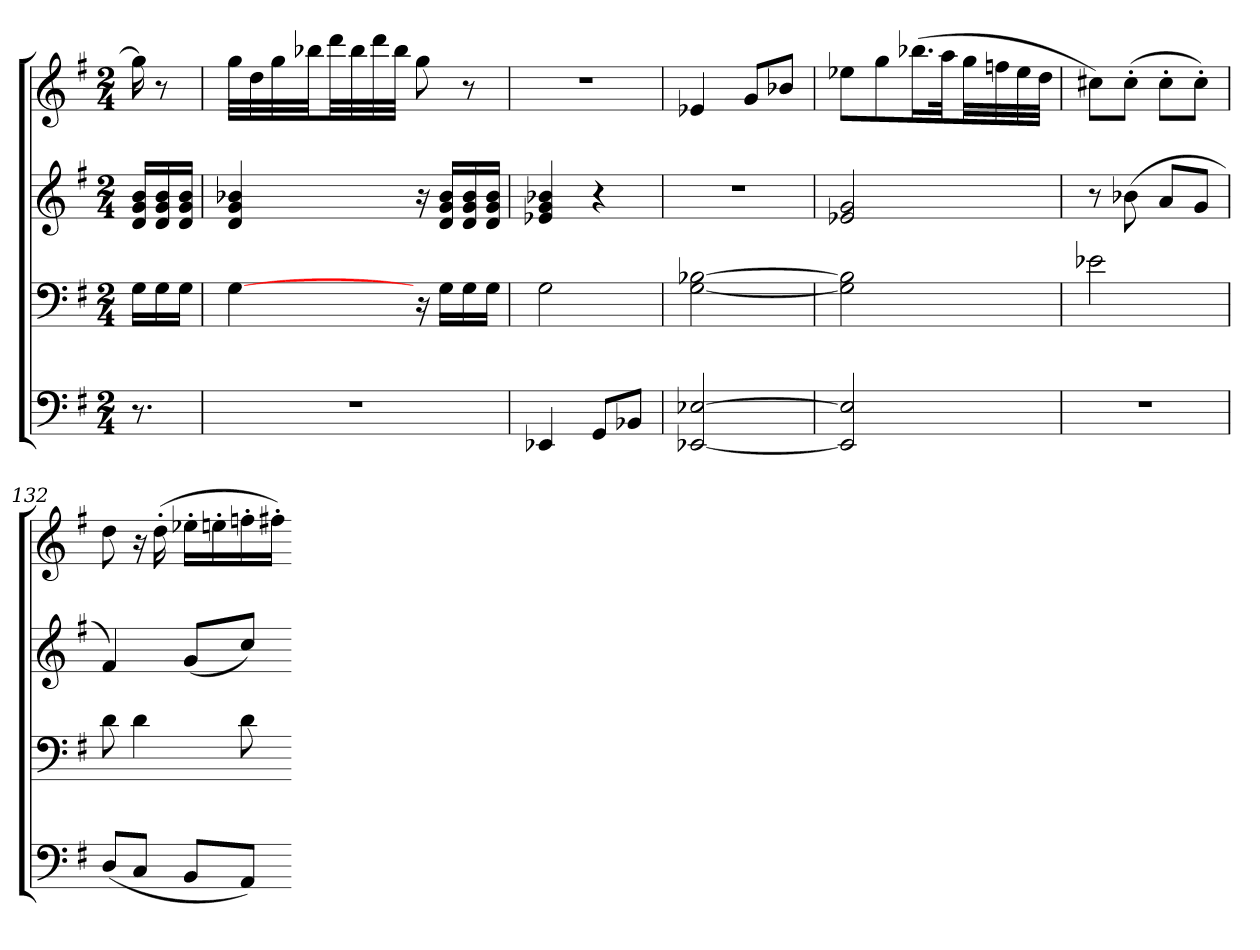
**kern	**kern	**kern	**kern
*part4	*part3	*part2	*part1
*staff4	*staff3	*staff2	*staff1
*clefF4	*clefF4	*clefG2	*clefG2
*k[f#]	*k[f#]	*k[f#]	*k[f#]
*G:	*G:	*G:	*G:
*M2/4	*M2/4	*M2/4	*M2/4
=	=	=	=
8.r	16GLL	16d 16g 16bLL	16gg]
.	16G	16d 16g 16b	8r
.	16GJJ	16d 16g 16bJJ	.
=127	=127	=127	=127
2r	[4G	4d 4g 4b-X	32ggLLL
.	.	.	32dd
.	.	.	32gg
.	.	.	32bb-XJJ
.	.	.	32dddLL
.	.	.	32bb-
.	.	.	32ddd
.	.	.	32bb-JJJ
.	16r	16r	8gg
.	16GLL	16d 16g 16b-LL	.
.	16G	16d 16g 16b-	8r
.	16GJJ	16d 16g 16b-JJ	.
=128	=128	=128	=128
4EE-X	2G	4e-X 4g 4b-X	2r
8GGL	.	4r	.
8BB-XJ	.	.	.
=129	=129	=129	=129
[2EE-X [2E-X	[2G [2B-X	2r	4e-X
.	.	.	8gL
.	.	.	8b-XJ
=130	=130	=130	=130
2EE-] 2E-]	2G] 2B-]	2e-X 2g	8ee-XL
.	.	.	8ggJ
.	.	.	(16.bb-XLL
.	.	.	32aaJJ
.	.	.	32ggLL
.	.	.	32ffn
.	.	.	32ee-
.	.	.	32ddJJJ
=131	=131	=131	=131
2r	2e-X	8r	8cc#XL)
.	.	(8b-X	(8cc#'J
.	.	8aL	8cc#'L
.	.	8gJ	8cc#'J)
=132	=132	=132	=132
(8DL	8d	4f#)	8dd
8CJ	4d	.	16r
.	.	.	(16dd'
8BBL	.	(8gL	16ee-X'LL
.	.	.	16een'
8AAJ)	8d	8ccJ)	16ffn'
.	.	.	16ff#X'JJ)
=-	=-	=-	=-
*-	*-	*-	*-
